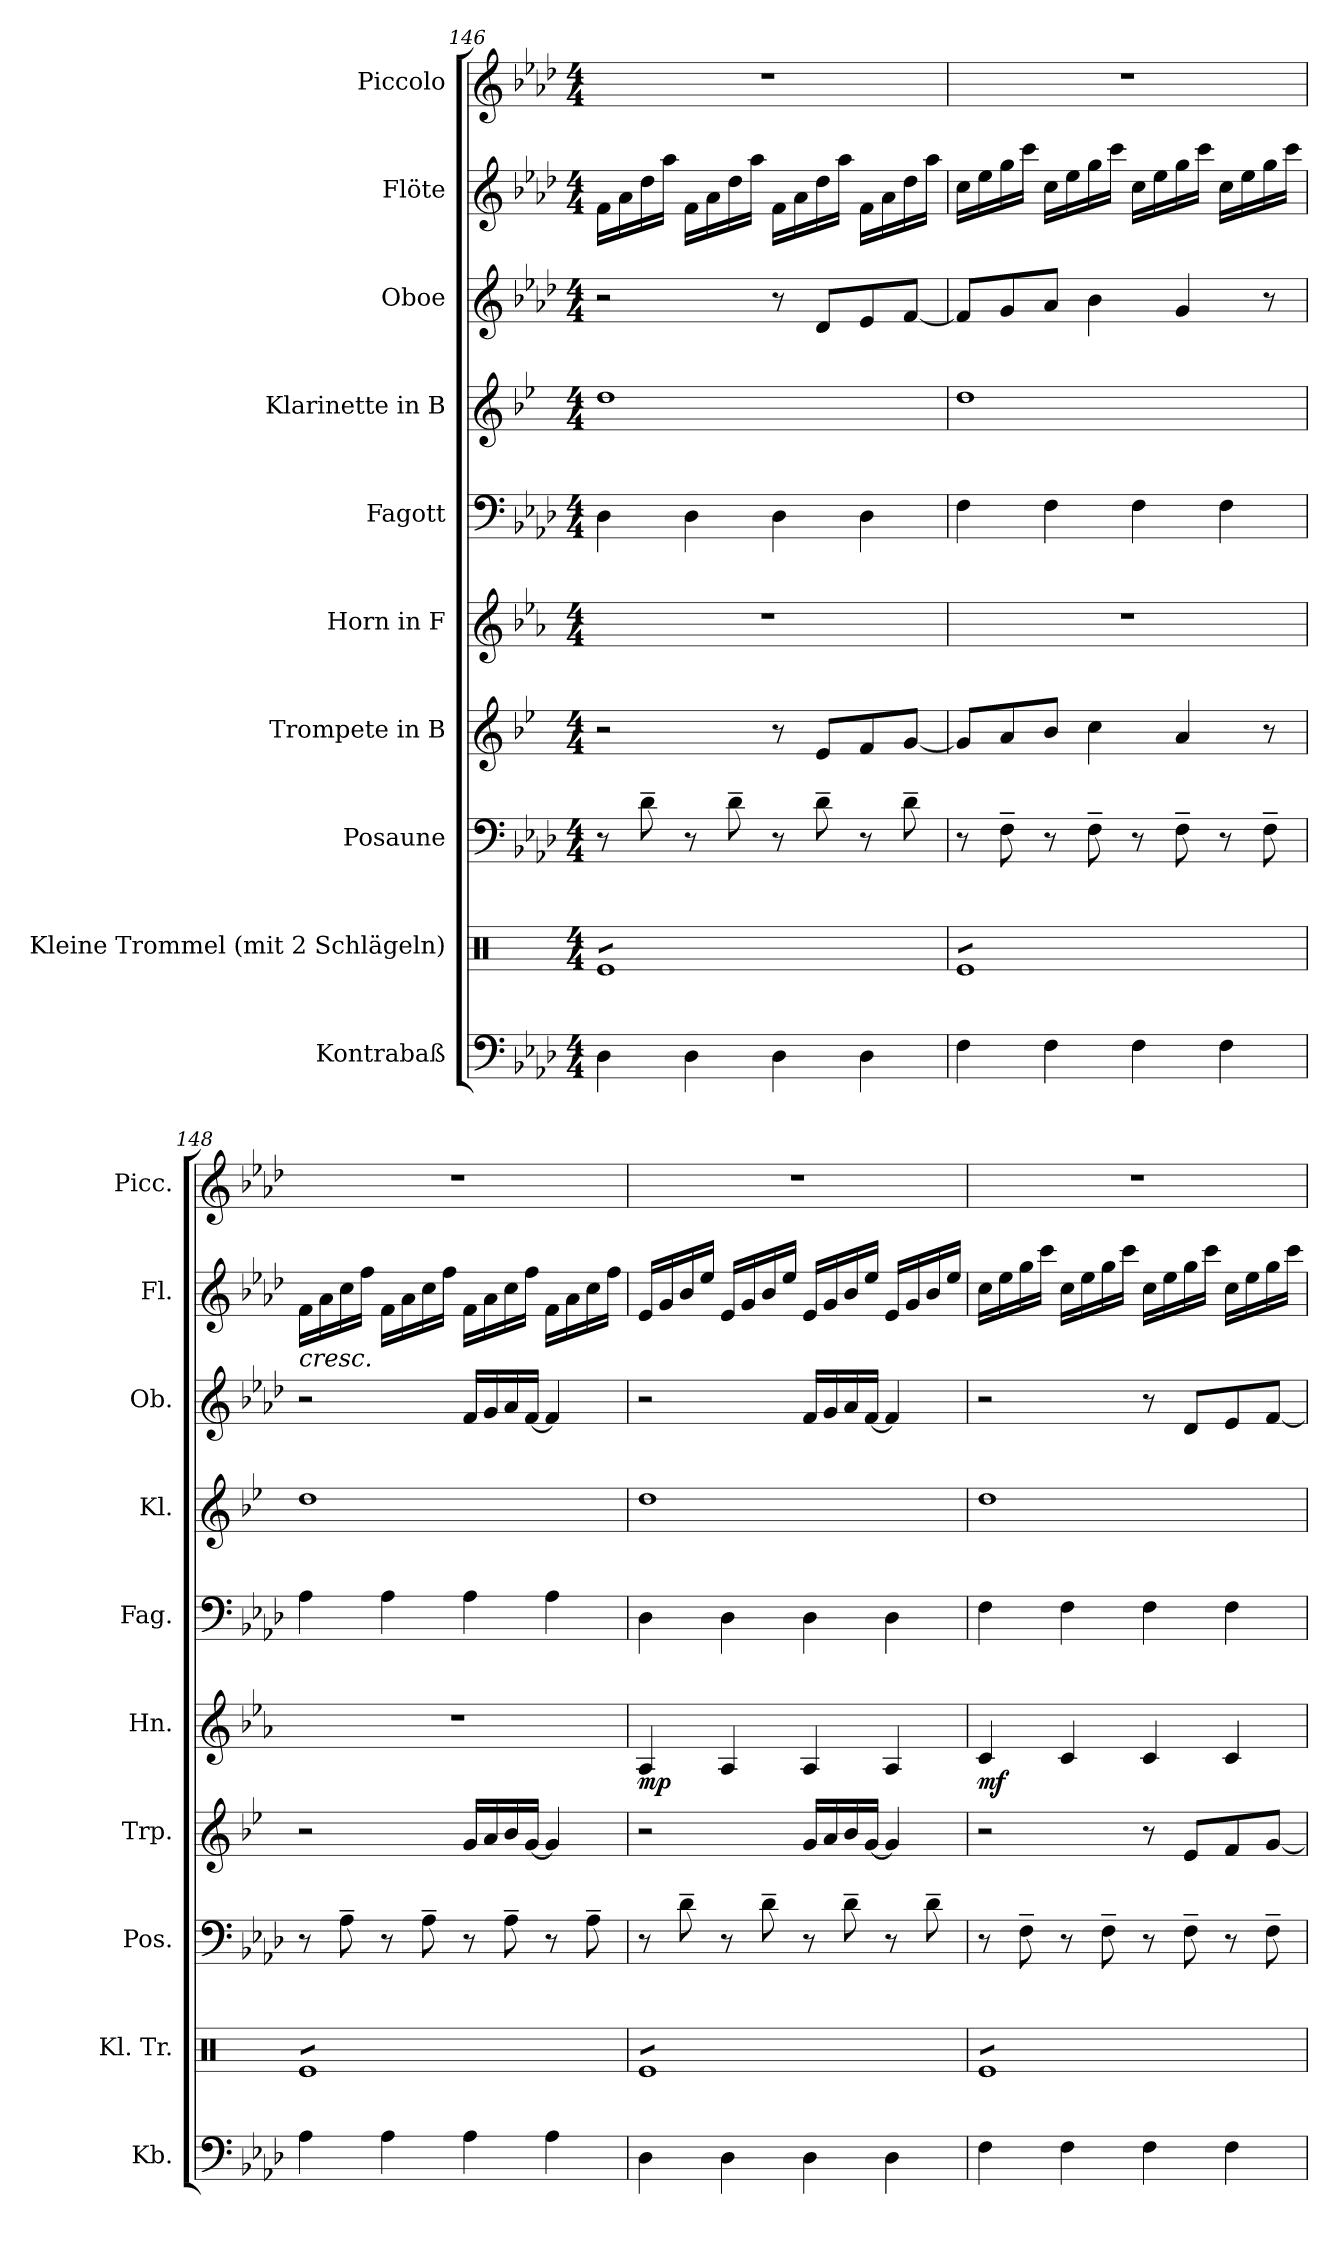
**kern	**kern	**kern	**kern	**kern	**dynam	**kern	**kern	**kern	**kern	**kern
*part10	*part9	*part8	*part7	*part6	*part6	*part5	*part4	*part3	*part2	*part1
*staff10	*staff9	*staff8	*staff7	*staff6	*staff6	*staff5	*staff4	*staff3	*staff2	*staff1
*I"Kontrabaß	*I"Kleine Trommel (mit 2 Schlägeln)	*I"Posaune	*I"Trompete in B	*I"Horn in F	*	*I"Fagott	*I"Klarinette in B	*I"Oboe	*I"Flöte	*I"Piccolo
*I'Kb.	*I'Kl. Tr.	*I'Pos.	*I'Trp.	*I'Hn.	*	*I'Fag.	*I'Kl.	*I'Ob.	*I'Fl.	*I'Picc.
*clefF4	*clefX	*clefF4	*clefG2	*clefG2	*	*clefF4	*clefG2	*clefG2	*clefG2	*clefG2
*ITrd7c12	*	*	*ITrd1c2	*ITrd4c7	*	*	*ITrd1c2	*	*	*ITrd-7c-12
*k[b-e-a-d-]	*k[]	*k[b-e-a-d-]	*k[b-e-a-d-]	*k[b-e-a-d-]	*	*k[b-e-a-d-]	*k[b-e-a-d-]	*k[b-e-a-d-]	*k[b-e-a-d-]	*k[b-e-a-d-]
*A-:	*C:	*A-:	*A-:	*A-:	*	*A-:	*A-:	*A-:	*A-:	*A-:
*M4/4	*M4/4	*M4/4	*M4/4	*M4/4	*	*M4/4	*M4/4	*M4/4	*M4/4	*M4/4
=146	=146	=146	=146	=146	=146	=146	=146	=146	=146	=146
*	*tremolo	*	*	*	*	*	*	*	*	*
4DD-i\	8ReiL	8r	2r	1r	.	4D-i\	1cci	2r	16fi\LL	1r
.	.	.	.	.	.	.	.	.	16a-i\	.
.	8Rei	8d-~i\	.	.	.	.	.	.	16dd-i\	.
.	.	.	.	.	.	.	.	.	16aa-i\JJ	.
4DD-i\	8Rei	8r	.	.	.	4D-i\	.	.	16fi\LL	.
.	.	.	.	.	.	.	.	.	16a-i\	.
.	8Rei	8d-~i\	.	.	.	.	.	.	16dd-i\	.
.	.	.	.	.	.	.	.	.	16aa-i\JJ	.
4DD-i\	8Rei	8r	8r	.	.	4D-i\	.	8r	16fi\LL	.
.	.	.	.	.	.	.	.	.	16a-i\	.
.	8Rei	8d-~i\	8d-i/L	.	.	.	.	8d-i/L	16dd-i\	.
.	.	.	.	.	.	.	.	.	16aa-i\JJ	.
4DD-i\	8Rei	8r	8e-i/	.	.	4D-i\	.	8e-i/	16fi\LL	.
.	.	.	.	.	.	.	.	.	16a-i\	.
.	8ReiJ	8d-~i\	[8fi/J	.	.	.	.	[8fi/J	16dd-i\	.
.	.	.	.	.	.	.	.	.	16aa-i\JJ	.
!!LO:PB:g=z
=147	=147	=147	=147	=147	=147	=147	=147	=147	=147	=147
4FFi\	8ReiL	8r	8fi/L]	1r	.	4Fi\	1cci	8fi/L]	16cci\LL	1r
.	.	.	.	.	.	.	.	.	16ee-i\	.
.	8Rei	8F~i\	8gi/	.	.	.	.	8gi/	16ggi\	.
.	.	.	.	.	.	.	.	.	16ccci\JJ	.
4FFi\	8Rei	8r	8a-i/J	.	.	4Fi\	.	8a-i/J	16cci\LL	.
.	.	.	.	.	.	.	.	.	16ee-i\	.
.	8Rei	8F~i\	4b-i\	.	.	.	.	4b-i\	16ggi\	.
.	.	.	.	.	.	.	.	.	16ccci\JJ	.
4FFi\	8Rei	8r	.	.	.	4Fi\	.	.	16cci\LL	.
.	.	.	.	.	.	.	.	.	16ee-i\	.
.	8Rei	8F~i\	4gi/	.	.	.	.	4gi/	16ggi\	.
.	.	.	.	.	.	.	.	.	16ccci\JJ	.
4FFi\	8Rei	8r	.	.	.	4Fi\	.	.	16cci\LL	.
.	.	.	.	.	.	.	.	.	16ee-i\	.
.	8ReiJ	8F~i\	8r	.	.	.	.	8r	16ggi\	.
.	.	.	.	.	.	.	.	.	16ccci\JJ	.
=148	=148	=148	=148	=148	=148	=148	=148	=148	=148	=148
!	!	!	!	!	!	!	!	!	!LO:TX:b:i:t=cresc.	!
4AA-i\	8ReiL	8r	2r	1r	.	4A-i\	1cci	2r	16fi\LL	1r
.	.	.	.	.	.	.	.	.	16a-i\	.
.	8Rei	8A-~i\	.	.	.	.	.	.	16cci\	.
.	.	.	.	.	.	.	.	.	16ffi\JJ	.
4AA-i\	8Rei	8r	.	.	.	4A-i\	.	.	16fi\LL	.
.	.	.	.	.	.	.	.	.	16a-i\	.
.	8Rei	8A-~i\	.	.	.	.	.	.	16cci\	.
.	.	.	.	.	.	.	.	.	16ffi\JJ	.
4AA-i\	8Rei	8r	16fi/LL	.	.	4A-i\	.	16fi/LL	16fi\LL	.
.	.	.	16gi/	.	.	.	.	16gi/	16a-i\	.
.	8Rei	8A-~i\	16a-i/	.	.	.	.	16a-i/	16cci\	.
.	.	.	[16fi/JJ	.	.	.	.	[16fi/JJ	16ffi\JJ	.
4AA-i\	8Rei	8r	4fi/]	.	.	4A-i\	.	4fi/]	16fi\LL	.
.	.	.	.	.	.	.	.	.	16a-i\	.
.	8ReiJ	8A-~i\	.	.	.	.	.	.	16cci\	.
.	.	.	.	.	.	.	.	.	16ffi\JJ	.
=149	=149	=149	=149	=149	=149	=149	=149	=149	=149	=149
4DD-i\	8ReiL	8r	2r	4D-i/	mp	4D-i\	1cci	2r	16e-i/LL	1r
.	.	.	.	.	.	.	.	.	16gi/	.
.	8Rei	8d-~i\	.	.	.	.	.	.	16b-i/	.
.	.	.	.	.	.	.	.	.	16ee-i/JJ	.
4DD-i\	8Rei	8r	.	4D-i/	.	4D-i\	.	.	16e-i/LL	.
.	.	.	.	.	.	.	.	.	16gi/	.
.	8Rei	8d-~i\	.	.	.	.	.	.	16b-i/	.
.	.	.	.	.	.	.	.	.	16ee-i/JJ	.
4DD-i\	8Rei	8r	16fi/LL	4D-i/	.	4D-i\	.	16fi/LL	16e-i/LL	.
.	.	.	16gi/	.	.	.	.	16gi/	16gi/	.
.	8Rei	8d-~i\	16a-i/	.	.	.	.	16a-i/	16b-i/	.
.	.	.	[16fi/JJ	.	.	.	.	[16fi/JJ	16ee-i/JJ	.
4DD-i\	8Rei	8r	4fi/]	4D-i/	.	4D-i\	.	4fi/]	16e-i/LL	.
.	.	.	.	.	.	.	.	.	16gi/	.
.	8ReiJ	8d-~i\	.	.	.	.	.	.	16b-i/	.
.	.	.	.	.	.	.	.	.	16ee-i/JJ	.
=150	=150	=150	=150	=150	=150	=150	=150	=150	=150	=150
4FFi\	8ReiL	8r	2r	4Fi/	mf	4Fi\	1cci	2r	16cci\LL	1r
.	.	.	.	.	.	.	.	.	16ee-i\	.
.	8Rei	8F~i\	.	.	.	.	.	.	16ggi\	.
.	.	.	.	.	.	.	.	.	16ccci\JJ	.
4FFi\	8Rei	8r	.	4Fi/	.	4Fi\	.	.	16cci\LL	.
.	.	.	.	.	.	.	.	.	16ee-i\	.
.	8Rei	8F~i\	.	.	.	.	.	.	16ggi\	.
.	.	.	.	.	.	.	.	.	16ccci\JJ	.
4FFi\	8Rei	8r	8r	4Fi/	.	4Fi\	.	8r	16cci\LL	.
.	.	.	.	.	.	.	.	.	16ee-i\	.
.	8Rei	8F~i\	8d-i/L	.	.	.	.	8d-i/L	16ggi\	.
.	.	.	.	.	.	.	.	.	16ccci\JJ	.
4FFi\	8Rei	8r	8e-i/	4Fi/	.	4Fi\	.	8e-i/	16cci\LL	.
.	.	.	.	.	.	.	.	.	16ee-i\	.
.	8ReiJ	8F~i\	[8fi/J	.	.	.	.	[8fi/J	16ggi\	.
*	*Xtremolo	*	*	*	*	*	*	*	*	*
.	.	.	.	.	.	.	.	.	16ccci\JJ	.
=	=	=	=	=	=	=	=	=	=	=
*-	*-	*-	*-	*-	*-	*-	*-	*-	*-	*-
